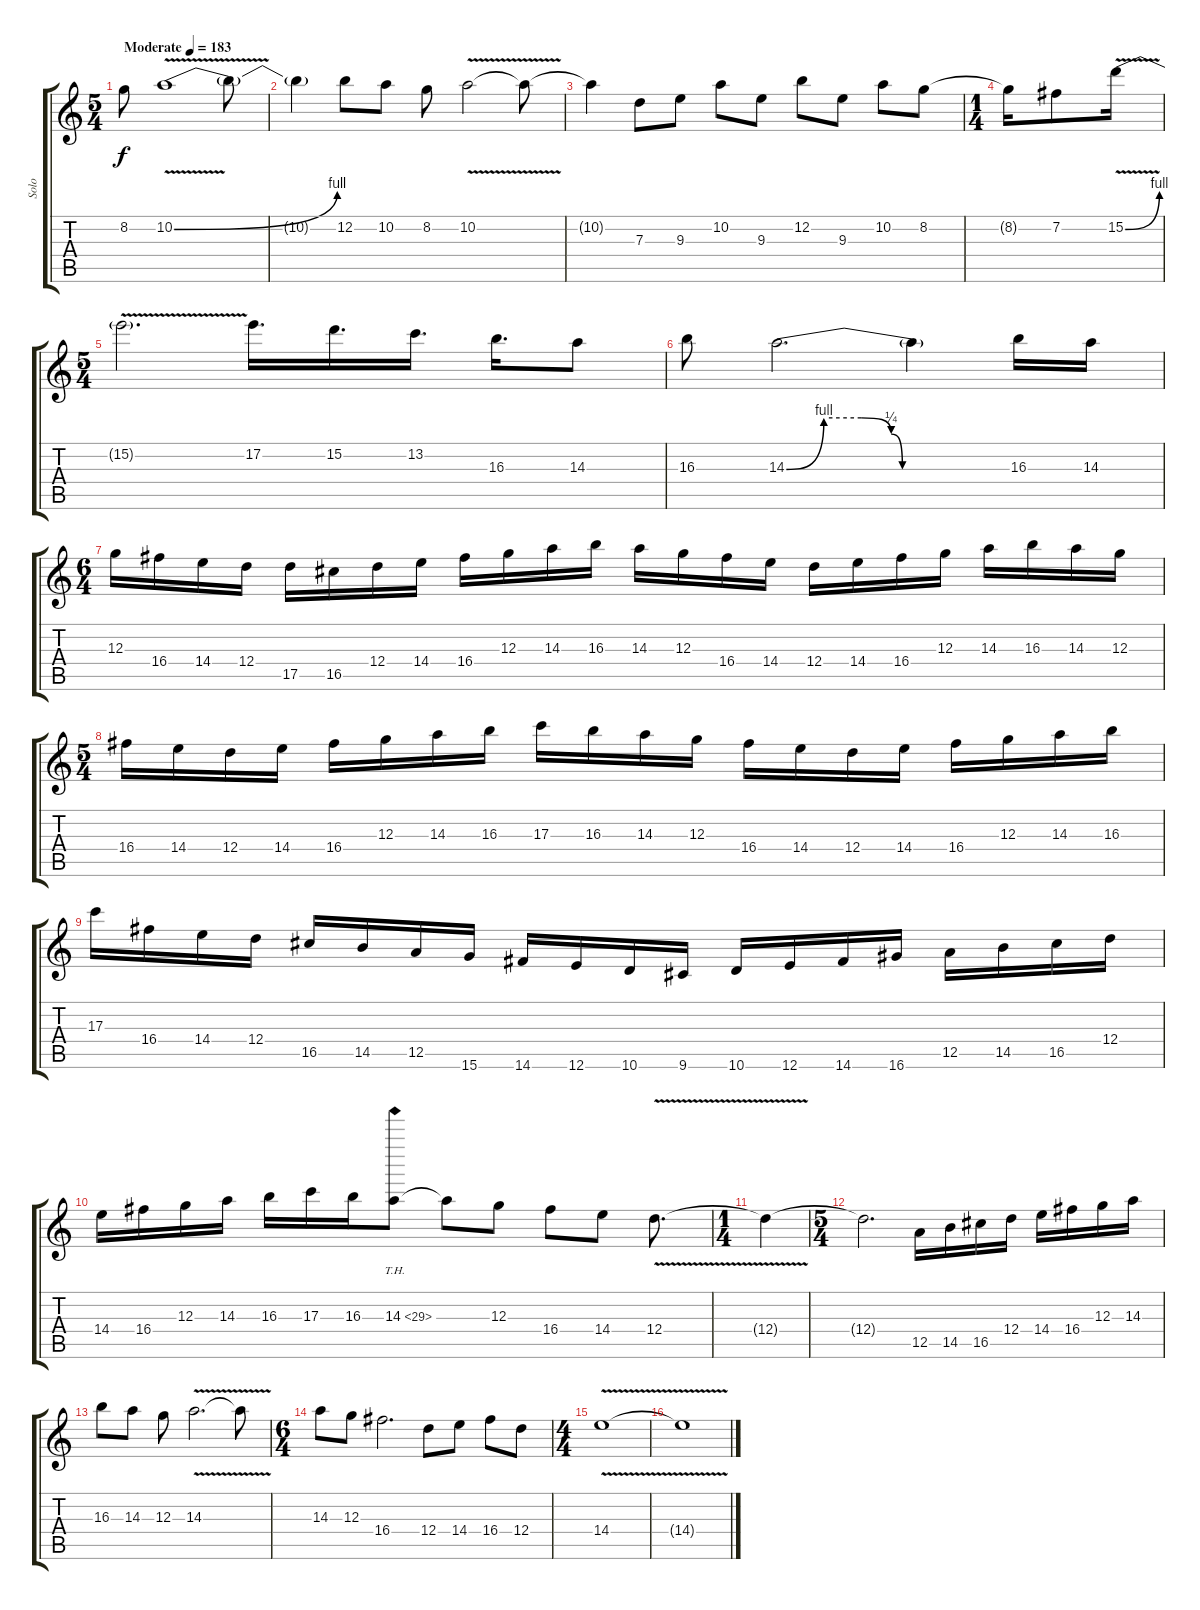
\track ("Solo" "Solo") {instrument distortionguitar}
\staff {score tabs}
\tuning (E4 B3 G3 D3 A2 E2) {hide}
\ts (5 4)
\tempo (183 "Moderate")
\clef g2
\ks c
8.2.8{dy f instrument distortionguitar} 10.2{be (bend 0 0 60 4) v}.1 10.2{t}.8 |
10.2{t}.4 12.2.8 10.2.8 8.2.8 10.2{v}.2 10.2{t}.8 |
10.2{t}.4 7.3.8 9.3.8 10.2.8 9.3.8 12.2.8 9.3.8 10.2.8 8.2.8 |
\ts (1 4)
8.2{t}.16 7.2.8 15.2{be (bend 0 0 60 4) v}.16 |
\ts (5 4)
15.2{t}.2{d} 17.2.16{d} 15.2.16{d} 13.2.16{d} 16.3.16{d} 14.3.8 |
16.3.8 14.3{be (custom 0 0 10 4 20 4 28 1 31 0 58 0 60 0)}.2{d} 14.3{t}.4 16.3.16 14.3.16 |
\ts (6 4)
12.3.16 16.4.16 14.4.16 12.4.16 17.5.16 16.5.16 12.4.16 14.4.16 16.4.16 12.3.16 14.3.16 16.3.16 14.3.16 12.3.16 16.4.16 14.4.16 12.4.16 14.4.16 16.4.16 12.3.16 14.3.16 16.3.16 14.3.16 12.3.16 |
\ts (5 4)
16.4.16 14.4.16 12.4.16 14.4.16 16.4.16 12.3.16 14.3.16 16.3.16 17.3.16 16.3.16 14.3.16 12.3.16 16.4.16 14.4.16 12.4.16 14.4.16 16.4.16 12.3.16 14.3.16 16.3.16 |
17.3.16 16.4.16 14.4.16 12.4.16 16.5.16 14.5.16 12.5.16 15.6.16 14.6.16 12.6.16 10.6.16 9.6.16 10.6.16 12.6.16 14.6.16 16.6.16 12.5.16 14.5.16 16.5.16 12.4.16 |
14.4.16 16.4.16 12.3.16 14.3.16 16.3.16 17.3.16 16.3.16 14.3{th 15}.8 14.3{t}.8 12.3.8 16.4.8 14.4.8 12.4{v}.8{d} |
\ts (1 4)
12.4{t}.4 |
\ts (5 4)
12.4{t}.2{d} 12.5.16 14.5.16 16.5.16 12.4.16 14.4.16 16.4.16 12.3.16 14.3.16 |
16.3.8 14.3.8 12.3.8 14.3{v}.2{d} 14.3{t}.8 |
\ts (6 4)
14.3.8 12.3.8 16.4.2{d} 12.4.8 14.4.8 16.4.8 12.4.8 |
\ts (4 4)
14.4{v}.1 |
14.4{t}.1
